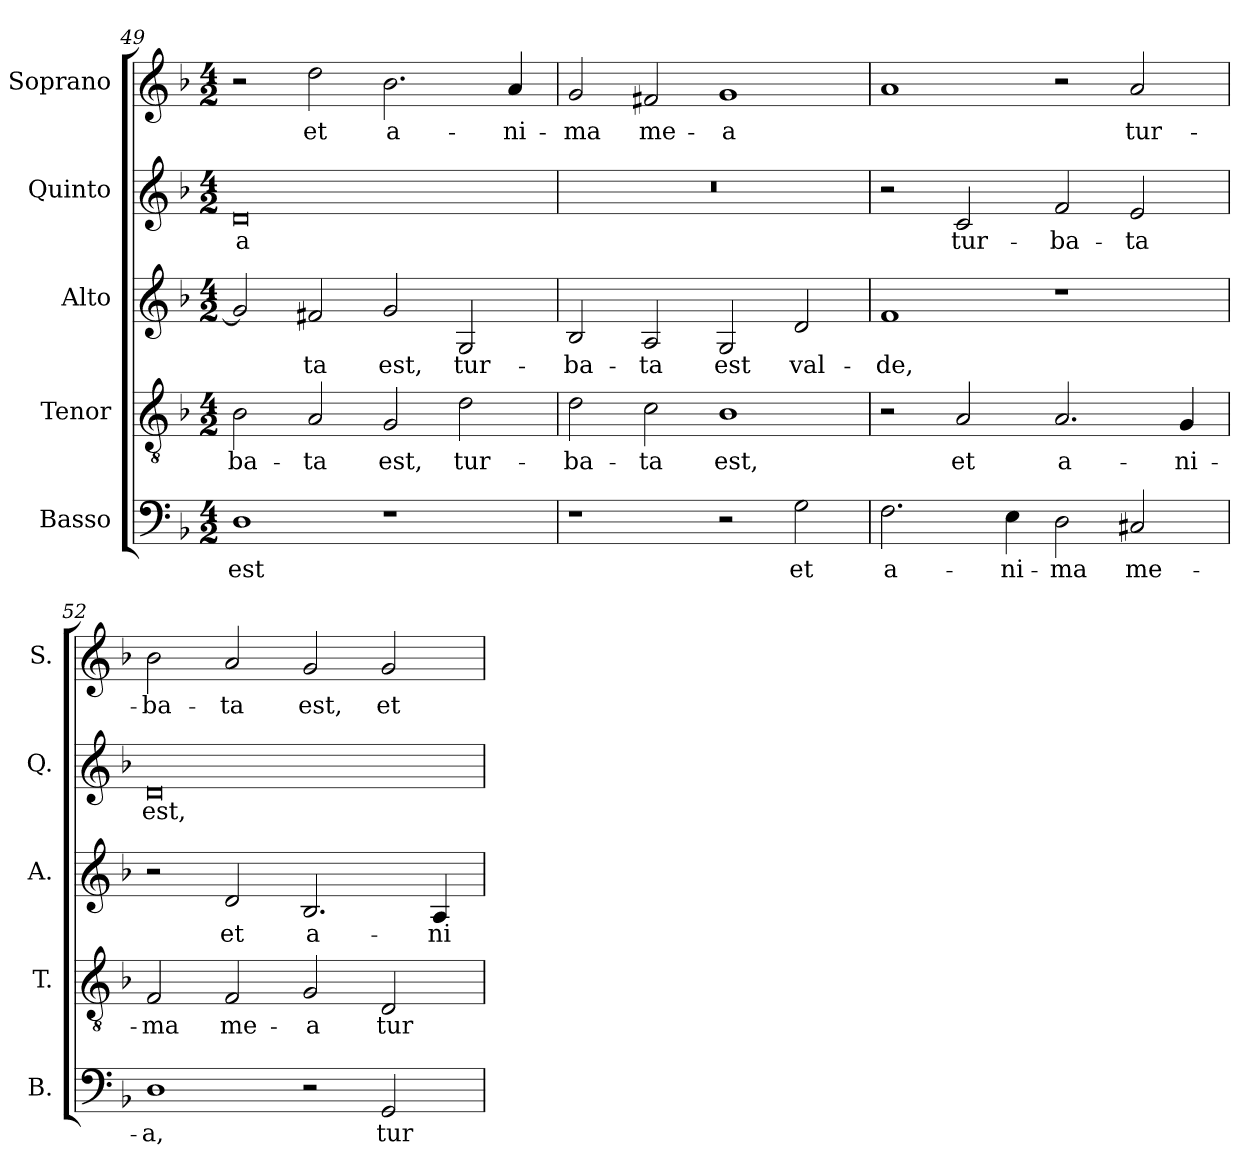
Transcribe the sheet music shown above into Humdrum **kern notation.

**kern	**text	**kern	**text	**kern	**text	**kern	**text	**kern	**text
*part5	*part5	*part4	*part4	*part3	*part3	*part2	*part2	*part1	*part1
*staff5	*staff5	*staff4	*staff4	*staff3	*staff3	*staff2	*staff2	*staff1	*staff1
*I"Basso	*	*I"Tenor	*	*I"Alto	*	*I"Quinto	*	*I"Soprano	*
*I'B.	*	*I'T.	*	*I'A.	*	*I'Q.	*	*I'S.	*
!!LO:PB:g=z
*clefF4	*	*clefGv2	*	*clefG2	*	*clefG2	*	*clefG2	*
*	*	*ITrd7c12	*	*	*	*	*	*	*
*k[b-]	*	*k[b-]	*	*k[b-]	*	*k[b-]	*	*k[b-]	*
*F:	*	*F:	*	*F:	*	*F:	*	*F:	*
*M4/2	*	*M4/2	*	*M4/2	*	*M4/2	*	*M4/2	*
=49	=49	=49	=49	=49	=49	=49	=49	=49	=49
!	!LO:LY:b:color=#000000	!	!	!	!	!	!	!	!
!	!	!	!LO:LY:b:color=#000000	!	!	!	!	!	!
!	!	!	!	!	!	!	!LO:LY:b:color=#000000	!	!
1Di	est	2BB-i\	-ba-	2gi/]	.	0di	-a	2r	.
!	!	!	!LO:LY:b:color=#000000	!	!	!	!	!	!
!	!	!	!	!	!LO:LY:b:color=#000000	!	!	!	!
!	!	!	!	!	!	!	!	!	!LO:LY:b:color=#000000
.	.	2AAi/	-ta	2f#Xi/	-ta	.	.	2ddi\	et
!	!	!	!LO:LY:b:color=#000000	!	!	!	!	!	!
!	!	!	!	!	!LO:LY:b:color=#000000	!	!	!	!
!	!	!	!	!	!	!	!	!	!LO:LY:b:color=#000000
1r	.	2GGi/	est,	2gi/	est,	.	.	2.b-i\	a-
!	!	!	!LO:LY:b:color=#000000	!	!	!	!	!	!
!	!	!	!	!	!LO:LY:b:color=#000000	!	!	!	!
.	.	2Di\	tur-	2Gi/	tur-	.	.	.	.
!	!	!	!	!	!	!	!	!	!LO:LY:b:color=#000000
.	.	.	.	.	.	.	.	4ai/	-ni-
=50	=50	=50	=50	=50	=50	=50	=50	=50	=50
!	!	!	!LO:LY:b:color=#000000	!	!	!	!	!	!
!	!	!	!	!	!LO:LY:b:color=#000000	!LO:N:vis=1	!	!	!
!	!	!	!	!	!	!	!	!	!LO:LY:b:color=#000000
1r	.	2Di\	-ba-	2B-i/	-ba-	0r	.	2gi/	-ma
!	!	!	!LO:LY:b:color=#000000	!	!	!	!	!	!
!	!	!	!	!	!LO:LY:b:color=#000000	!	!	!	!
!	!	!	!	!	!	!	!	!	!LO:LY:b:color=#000000
.	.	2Ci\	-ta	2Ai/	-ta	.	.	2f#Xi/	me-
!	!	!	!LO:LY:b:color=#000000	!	!	!	!	!	!
!	!	!	!	!	!LO:LY:b:color=#000000	!	!	!	!
!	!	!	!	!	!	!	!	!	!LO:LY:b:color=#000000
2r	.	1BB-i	est,	2Gi/	est	.	.	1gi	-a
!	!LO:LY:b:color=#000000	!	!	!	!	!	!	!	!
!	!	!	!	!	!LO:LY:b:color=#000000	!	!	!	!
2Gi\	et	.	.	2di/	val-	.	.	.	.
=51	=51	=51	=51	=51	=51	=51	=51	=51	=51
!	!LO:LY:b:color=#000000	!	!	!	!	!	!	!	!
!	!	!	!	!	!LO:LY:b:color=#000000	!	!	!	!
2.Fi\	a-	2r	.	1fi	-de,	2r	.	1ai	.
!	!	!	!LO:LY:b:color=#000000	!	!	!	!	!	!
!	!	!	!	!	!	!	!LO:LY:b:color=#000000	!	!
.	.	2AAi/	et	.	.	2ci/	tur-	.	.
!	!LO:LY:b:color=#000000	!	!	!	!	!	!	!	!
4Ei\	-ni-	.	.	.	.	.	.	.	.
!	!LO:LY:b:color=#000000	!	!	!	!	!	!	!	!
!	!	!	!LO:LY:b:color=#000000	!	!	!	!	!	!
!	!	!	!	!	!	!	!LO:LY:b:color=#000000	!	!
2Di\	-ma	2.AAi/	a-	1r	.	2fi/	-ba-	2r	.
!	!LO:LY:b:color=#000000	!	!	!	!	!	!	!	!
!	!	!	!	!	!	!	!LO:LY:b:color=#000000	!	!
!	!	!	!	!	!	!	!	!	!LO:LY:b:color=#000000
2C#Xi/	me-	.	.	.	.	2ei/	-ta	2ai/	tur-
!	!	!	!LO:LY:b:color=#000000	!	!	!	!	!	!
.	.	4GGi/	-ni-	.	.	.	.	.	.
=52	=52	=52	=52	=52	=52	=52	=52	=52	=52
!	!LO:LY:b:color=#000000	!	!	!	!	!	!	!	!
!	!	!	!LO:LY:b:color=#000000	!	!	!	!	!	!
!	!	!	!	!	!	!	!LO:LY:b:color=#000000	!	!
!	!	!	!	!	!	!	!	!	!LO:LY:b:color=#000000
1Di	-a,	2FFi/	-ma	2r	.	0di	est,	2b-i\	-ba-
!	!	!	!LO:LY:b:color=#000000	!	!	!	!	!	!
!	!	!	!	!	!LO:LY:b:color=#000000	!	!	!	!
!	!	!	!	!	!	!	!	!	!LO:LY:b:color=#000000
.	.	2FFi/	me-	2di/	et	.	.	2ai/	-ta
!	!	!	!LO:LY:b:color=#000000	!	!	!	!	!	!
!	!	!	!	!	!LO:LY:b:color=#000000	!	!	!	!
!	!	!	!	!	!	!	!	!	!LO:LY:b:color=#000000
2r	.	2GGi/	-a	2.B-i/	a-	.	.	2gi/	est,
!	!LO:LY:b:color=#000000	!	!	!	!	!	!	!	!
!	!	!	!LO:LY:b:color=#000000	!	!	!	!	!	!
!	!	!	!	!	!	!	!	!	!LO:LY:b:color=#000000
2GGi/	tur-	2DDi/	tur-	.	.	.	.	2gi/	et
!	!	!	!	!	!LO:LY:b:color=#000000	!	!	!	!
.	.	.	.	4Ai/	-ni-	.	.	.	.
=	=	=	=	=	=	=	=	=	=
*-	*-	*-	*-	*-	*-	*-	*-	*-	*-
